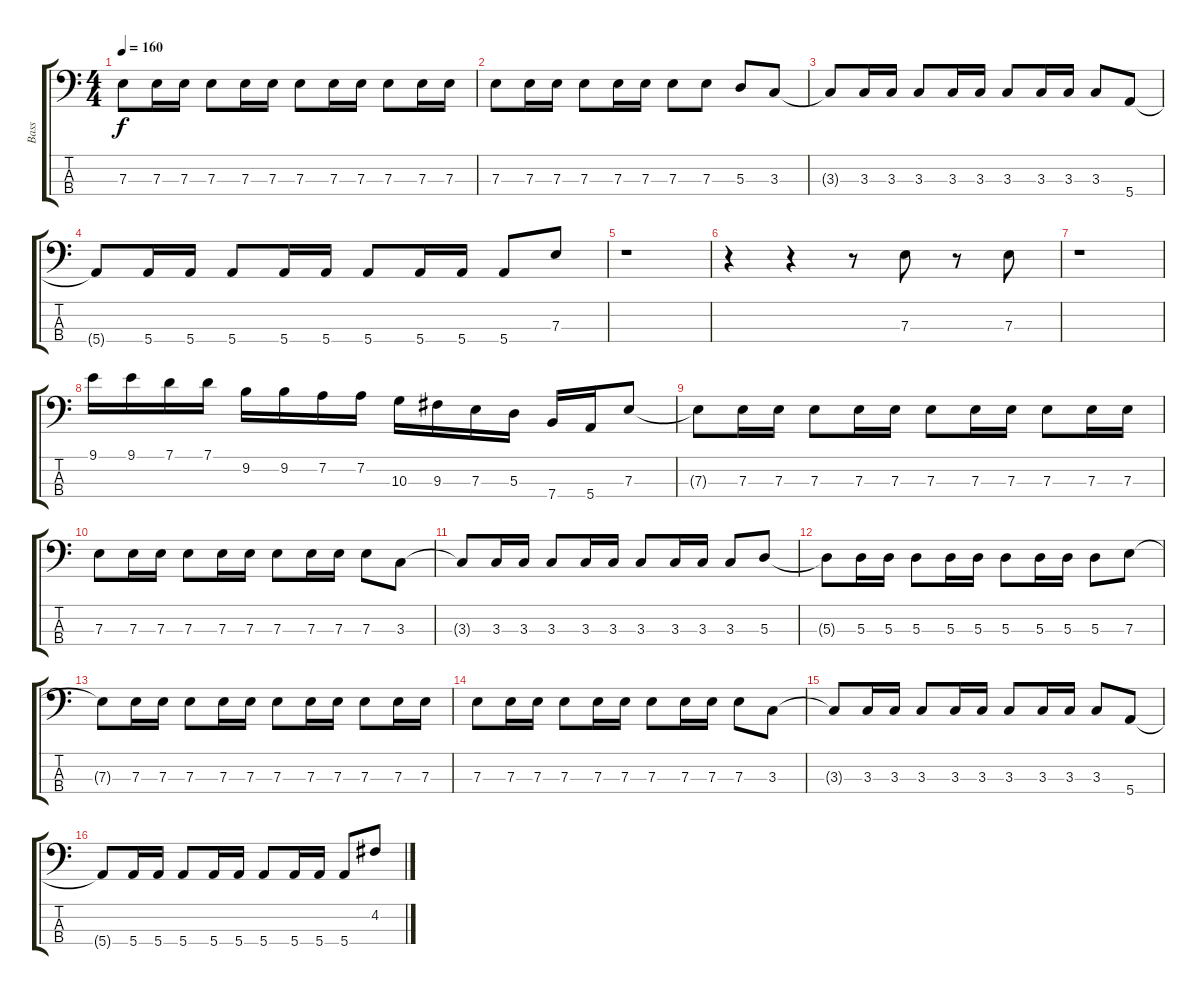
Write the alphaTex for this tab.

\track ("Bass" "Bass") {instrument electricbassfinger}
\staff {score tabs}
\tuning (G2 D2 A1 E1) {hide}
\ts (4 4)
\tempo 160
\clef f4
\ks c
7.3{t}.8{dy f} 7.3.16 7.3.16 7.3.8 7.3.16 7.3.16 7.3.8 7.3.16 7.3.16 7.3.8 7.3.16 7.3.16 |
7.3.8 7.3.16 7.3.16 7.3.8 7.3.16 7.3.16 7.3.8 7.3.8 5.3.8 3.3.8 |
3.3{t}.8 3.3.16 3.3.16 3.3.8 3.3.16 3.3.16 3.3.8 3.3.16 3.3.16 3.3.8 5.4.8 |
5.4{t}.8 5.4.16 5.4.16 5.4.8 5.4.16 5.4.16 5.4.8 5.4.16 5.4.16 5.4.8 7.3.8 |
r.1 |
r.4 r.4 r.8 7.3.8 r.8 7.3.8 |
r.1 |
9.1.16 9.1.16 7.1.16 7.1.16 9.2.16 9.2.16 7.2.16 7.2.16 10.3.16 9.3.16 7.3.16 5.3.16 7.4.16 5.4.16 7.3.8 |
7.3{t}.8 7.3.16 7.3.16 7.3.8 7.3.16 7.3.16 7.3.8 7.3.16 7.3.16 7.3.8 7.3.16 7.3.16 |
7.3.8 7.3.16 7.3.16 7.3.8 7.3.16 7.3.16 7.3.8 7.3.16 7.3.16 7.3.8 3.3.8 |
3.3{t}.8 3.3.16 3.3.16 3.3.8 3.3.16 3.3.16 3.3.8 3.3.16 3.3.16 3.3.8 5.3.8 |
5.3{t}.8 5.3.16 5.3.16 5.3.8 5.3.16 5.3.16 5.3.8 5.3.16 5.3.16 5.3.8 7.3.8 |
7.3{t}.8 7.3.16 7.3.16 7.3.8 7.3.16 7.3.16 7.3.8 7.3.16 7.3.16 7.3.8 7.3.16 7.3.16 |
7.3.8 7.3.16 7.3.16 7.3.8 7.3.16 7.3.16 7.3.8 7.3.16 7.3.16 7.3.8 3.3.8 |
3.3{t}.8 3.3.16 3.3.16 3.3.8 3.3.16 3.3.16 3.3.8 3.3.16 3.3.16 3.3.8 5.4.8 |
5.4{t}.8 5.4.16 5.4.16 5.4.8 5.4.16 5.4.16 5.4.8 5.4.16 5.4.16 5.4.8 4.2.8
